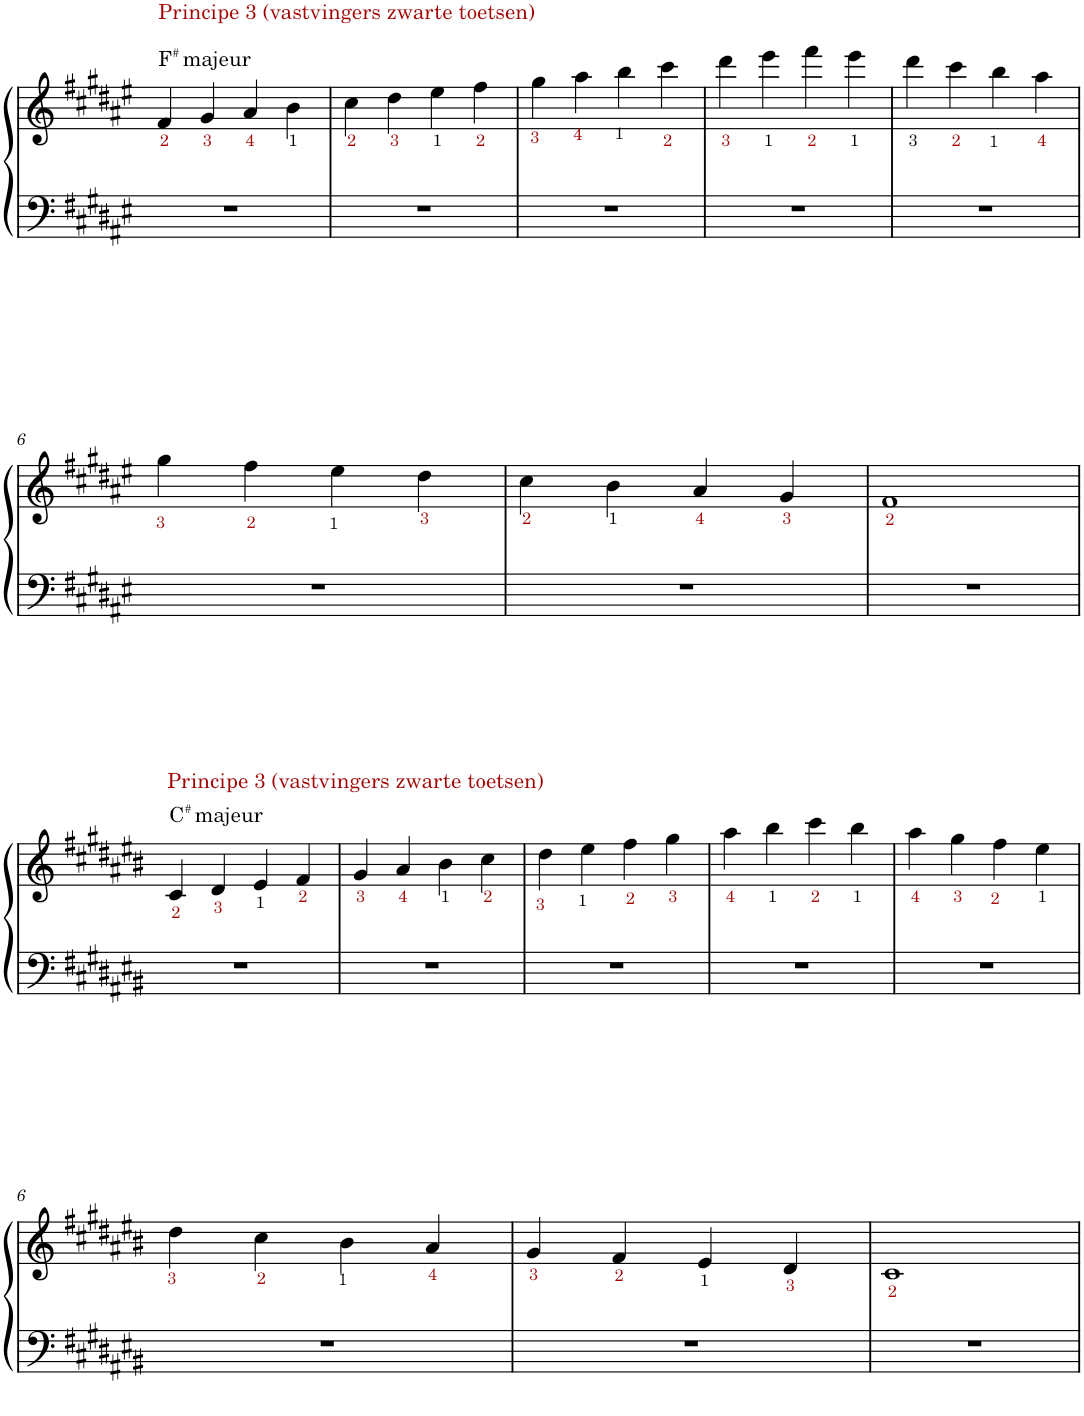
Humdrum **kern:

**kern	**kern
*part1	*part1
*staff2	*staff1
*I"Piano	*
*I'Pno.	*
!!LO:PB:g=z
*clefF4	*clefG2
*k[f#c#g#d#a#e#]	*k[f#c#g#d#a#e#]
*M4/4	*M4/4
=1	=1
!	!LO:TX:a:t=F
!	!LO:TX:a:t=#
!	!LO:TX:a:t=majeur
!	!LO:TX:a:color=#AA0000:t=Principe 3 (vastvingers zwarte toetsen)
1r	4f#</
.	4g#</
.	4a#</
.	4b<\
=2	=2
1r	4cc#<\
.	4dd#<\
.	4ee#<\
.	4ff#<\
=3	=3
1r	4gg#<\
.	4aa#<\
.	4bb<\
.	4ccc#<\
=4	=4
1r	4ddd#<\
.	4eee#<\
.	4fff#<\
.	4eee#<\
=5	=5
1r	4ddd#<\
.	4ccc#<\
.	4bb<\
.	4aa#<\
!!LO:LB:g=z
=6	=6
1r	4gg#<\
.	4ff#<\
.	4ee#<\
.	4dd#<\
=7	=7
1r	4cc#<\
.	4b<\
.	4a#</
.	4g#</
=8	=8
1r	1f#<
!!LO:LB:g=z
=1	=1
*k[f#c#g#d#a#e#b#]	*k[f#c#g#d#a#e#b#]
!	!LO:TX:a:t=C
!	!LO:TX:a:t=#
!	!LO:TX:a:t=majeur
!	!LO:TX:a:color=#AA0000:t=Principe 3 (vastvingers zwarte toetsen)
1r	4c#</
.	4d#</
.	4e#</
.	4f#</
=2	=2
1r	4g#</
.	4a#</
.	4b#<\
.	4cc#<\
=3	=3
1r	4dd#<\
.	4ee#<\
.	4ff#<\
.	4gg#<\
=4	=4
1r	4aa#<\
.	4bb#<\
.	4ccc#<\
.	4bb#<\
=5	=5
1r	4aa#<\
.	4gg#<\
.	4ff#<\
.	4ee#<\
!!LO:LB:g=z
=6	=6
1r	4dd#<\
.	4cc#<\
.	4b#<\
.	4a#</
=7	=7
1r	4g#</
.	4f#</
.	4e#</
.	4d#</
=8	=8
1r	1c#<
=	=
*-	*-
